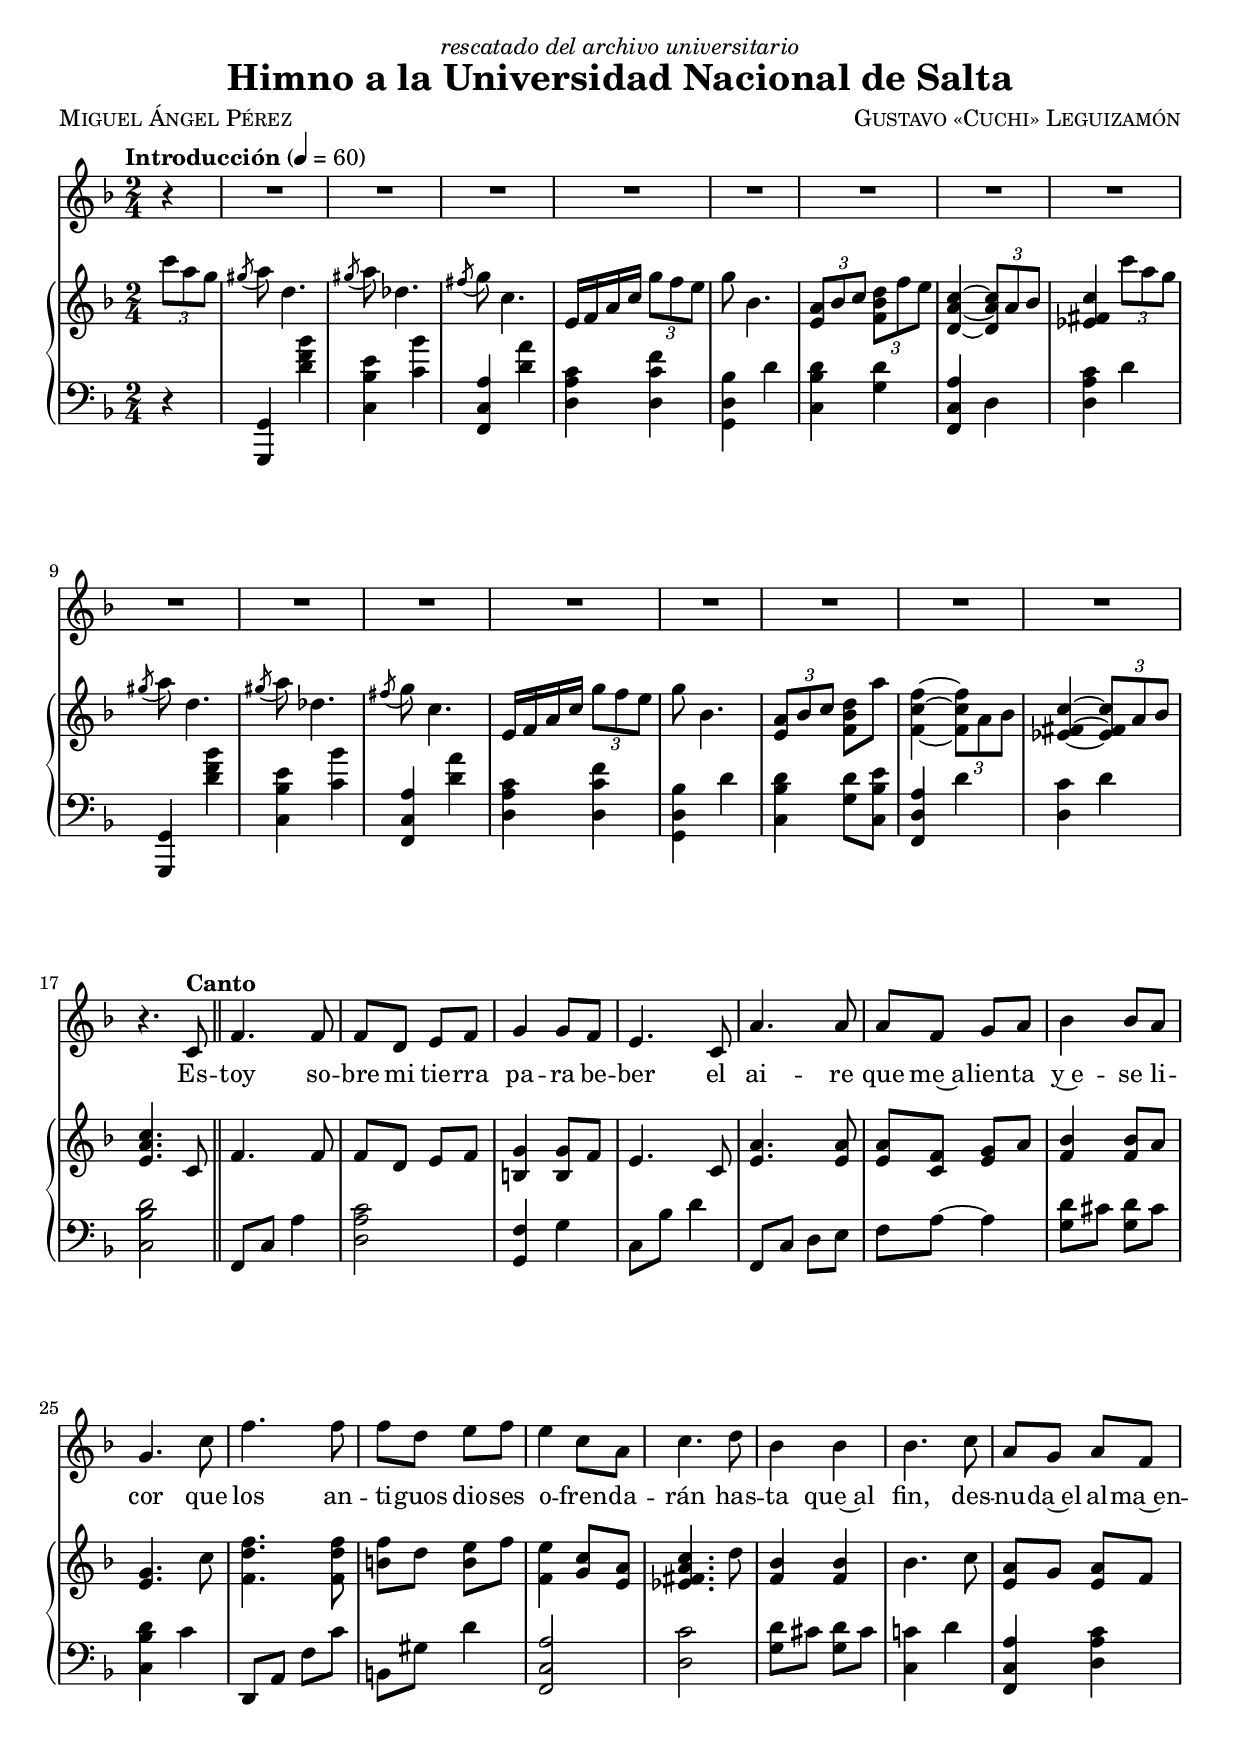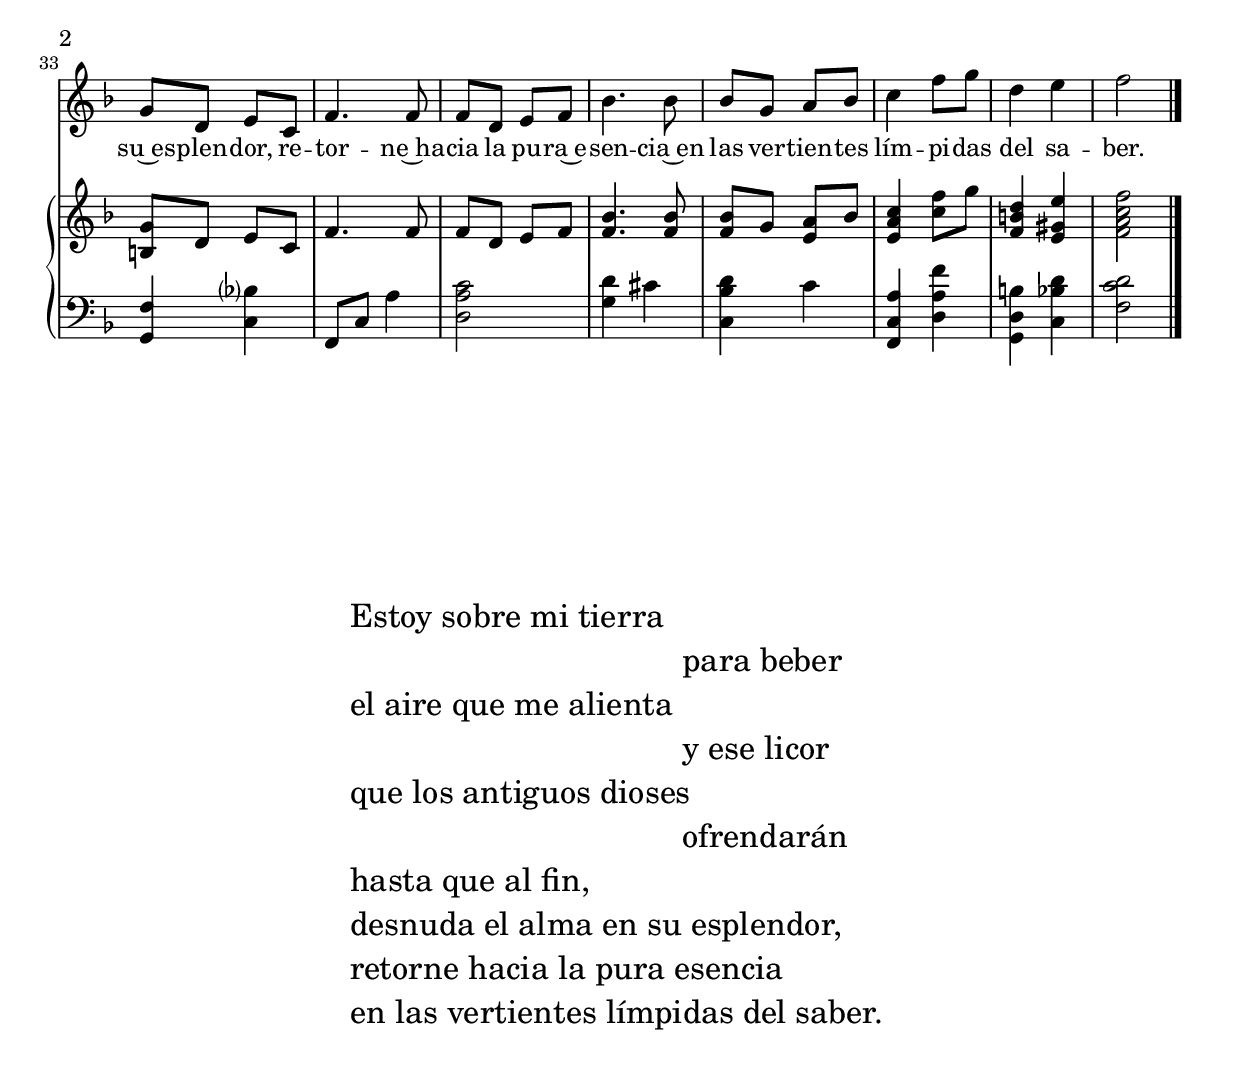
\version "2.22.1"
\version "2.22.1"
global = {
  \key f \major
  \time 2/4
  \tempo "Introducción" 4 = 60
  \partial 4 s4
  s2*16
  s4.
  \tempo "Canto" s8
  \bar "||"
  s2*23
  \bar "|."
}

melodia = \relative {
  r4
  R2*16
  r4. c'8
  f4. f8
  f d e f 
  g4 g8 f
  e4. c8
  a'4. a8
  a f g a
  bes4 bes8 a
  g4. c8
  f4. f8
  f d e f
  e4 c8 a
  c4. d8
  bes4 bes
  bes4. c8
  a g a f
  g d e c
  f4. f8
  f d e f
  bes4. bes8
  bes g a bes
  c4 f8 g
  d4 e
  f2
}

manoderecha = \relative {
  \tuplet 3/2 {c'''8 a g}
  \acciaccatura gis8 a d,4.
  \acciaccatura gis8 a des,4.
  \acciaccatura fis8 g c,4.
  e,16 f a c \tuplet 3/2 {g'8 f e}
  g bes,4.
  \tuplet 3/2 {<e, a>8 bes' c} \tuplet 3/2 {<f, bes d> f' e}
  <d, a' c>4 ~ \tuplet 3/2 {<d a' c>8 a' bes}
  <es, fis c'>4 \tuplet 3/2 {c''8 a g}
  \acciaccatura gis8 a d,4.
  \acciaccatura gis8 a des,4.
  \acciaccatura fis8 g c,4.
  e,16 f a c \tuplet 3/2 {g'8 f e}
  g bes,4.
  \tuplet 3/2 {<e, a>8 bes' c} <f, bes d> a'
  <f, c' f>4 ~ \tuplet 3/2 {<f c' f>8 a bes}
  <es, fis c'>4 ~ \tuplet 3/2 {<es fis c'>8 a bes}
  <e, a c>4. c8
  f4. f8
  f d e f
  <b, g'>4 <b g'>8 f'
  e4. c8
  <e a>4. <e a>8
  <e a> <c f> <e g> a
  <f bes>4 <f bes>8 a
  <e g>4. c'8
  <f, d' f>4. q8
  <b f'> d <b e> f'
  <f, e'>4 <g c>8 <e a>
  <es fis a c>4. d'8
  <f, bes>4 q
  bes4. c8
  <e, a>8 g <e a> f
  <b, g'> d e c
  f4. f8
  f8 d e f
  <f bes>4. q8
  q g <e a> bes'
  <e, a c>4 <c' f>8 g'
  <f, b d>4 <e gis e'>
  <f a c f>2
}

manoizquierda = \relative {
  \clef bass
  r4
  <g,,g'>4 <d''' f bes>
  <c, bes' e> <c' bes'>
  <f,, c' a'> <d'' a'>
  <d, a' c> <d c' f>
  <g, d'bes'> d''
  <c, bes' d> <g' d'>
  <f, c' a'> d'
  <d a' c> d'
  <g,,, g'> <d''' f bes>
  <c, bes' e> <c' bes'>
  <f,, c' a'> <d'' a'>
  <d, a' c> <d c' f>
  <g, d'bes'> d''
  <c, bes' d> <g' d'>8 <c, bes' e>
  <f, d' a'>4 d''
  <d, c'> d'
  <c, bes' d>2
  f,8 c' a'4
  <d, a' c>2
  <g, f'>4 g'
  c,8 bes' d4
  f,,8 c' d e
  f a ~ a4
  <g d'>8 cis <g d'> cis
  <c, bes' d>4 c'
  d,,8 a' f' c'
  b, gis' d'4
  <f,, c' a'>2
  <d' c'>
  <g d'>8 cis <g d'> cis
  <c, c'!>4 d'
  <f,, c' a'> <d' a' c>
  <g, f'> <c bes'?>
  f,8 c' a'4
  <d, a' c>2
  <g d'>4 cis
  <c, bes' d> c'
  <f,, c' a'> <d' a' f'>
  <g, d' b'> <c bes' d>
  <f c' d>2
}

versos = \lyricmode {
  Es -- toy so -- bre mi tie -- rra
  pa -- ra be -- ber
  el ai -- re que me~a -- lien -- ta
  y~e -- se li -- cor
  que los an -- ti -- guos dio -- ses
  o -- fren -- da -- rán
  has -- ta que~al fin,
  des -- nu -- da~el al -- ma~en -- su~es -- plen -- dor,
  re -- tor -- ne~ha -- cia la pu -- ra~e -- sen -- cia~en
  las ver -- tien -- tes lím -- pi -- das del sa -- ber.
}


\header {
  title = "Himno a la Universidad Nacional de Salta"
  dedication = \markup{\italic "rescatado del archivo universitario"}
  %instrument = "Canto y Piano"
  composer = \markup{ \caps "Gustavo «Cuchi» Leguizamón"}
  poet = \markup{ \caps "Miguel Ángel Pérez"}
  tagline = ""
}

#(set-global-staff-size 20)

\score {
  <<
    \new Staff << \melodia \global >> \addlyrics \versos
    \new PianoStaff {
      <<
        \new Staff << \manoderecha \global >>
        \new Staff << \manoizquierda \global >>
      >>
    }
  >>
  \layout {
    indent = 0\cm
  }
  \midi {}
}

\markup {
  \lower #10
  \fontsize #3 {
    \hspace #28
    \column { 
      \line { Estoy sobre mi tierra}
      \line { \null }
      \line { el aire que me alienta }
      \line { \null }
      \line { que los antiguos dioses }
      \line { \null }
      \line { hasta que al fin, }
      \line { desnuda el alma en su esplendor, }
      \line { retorne hacia la pura esencia }
      \line { en las vertientes límpidas del saber. }
    } 
    \hspace #-20
    \column {
      \line { \null }
      \line { para beber }
      \line { \null }  
      \line { y ese licor }
      \line { \null }
      \line { ofrendarán }
    }
  }
}